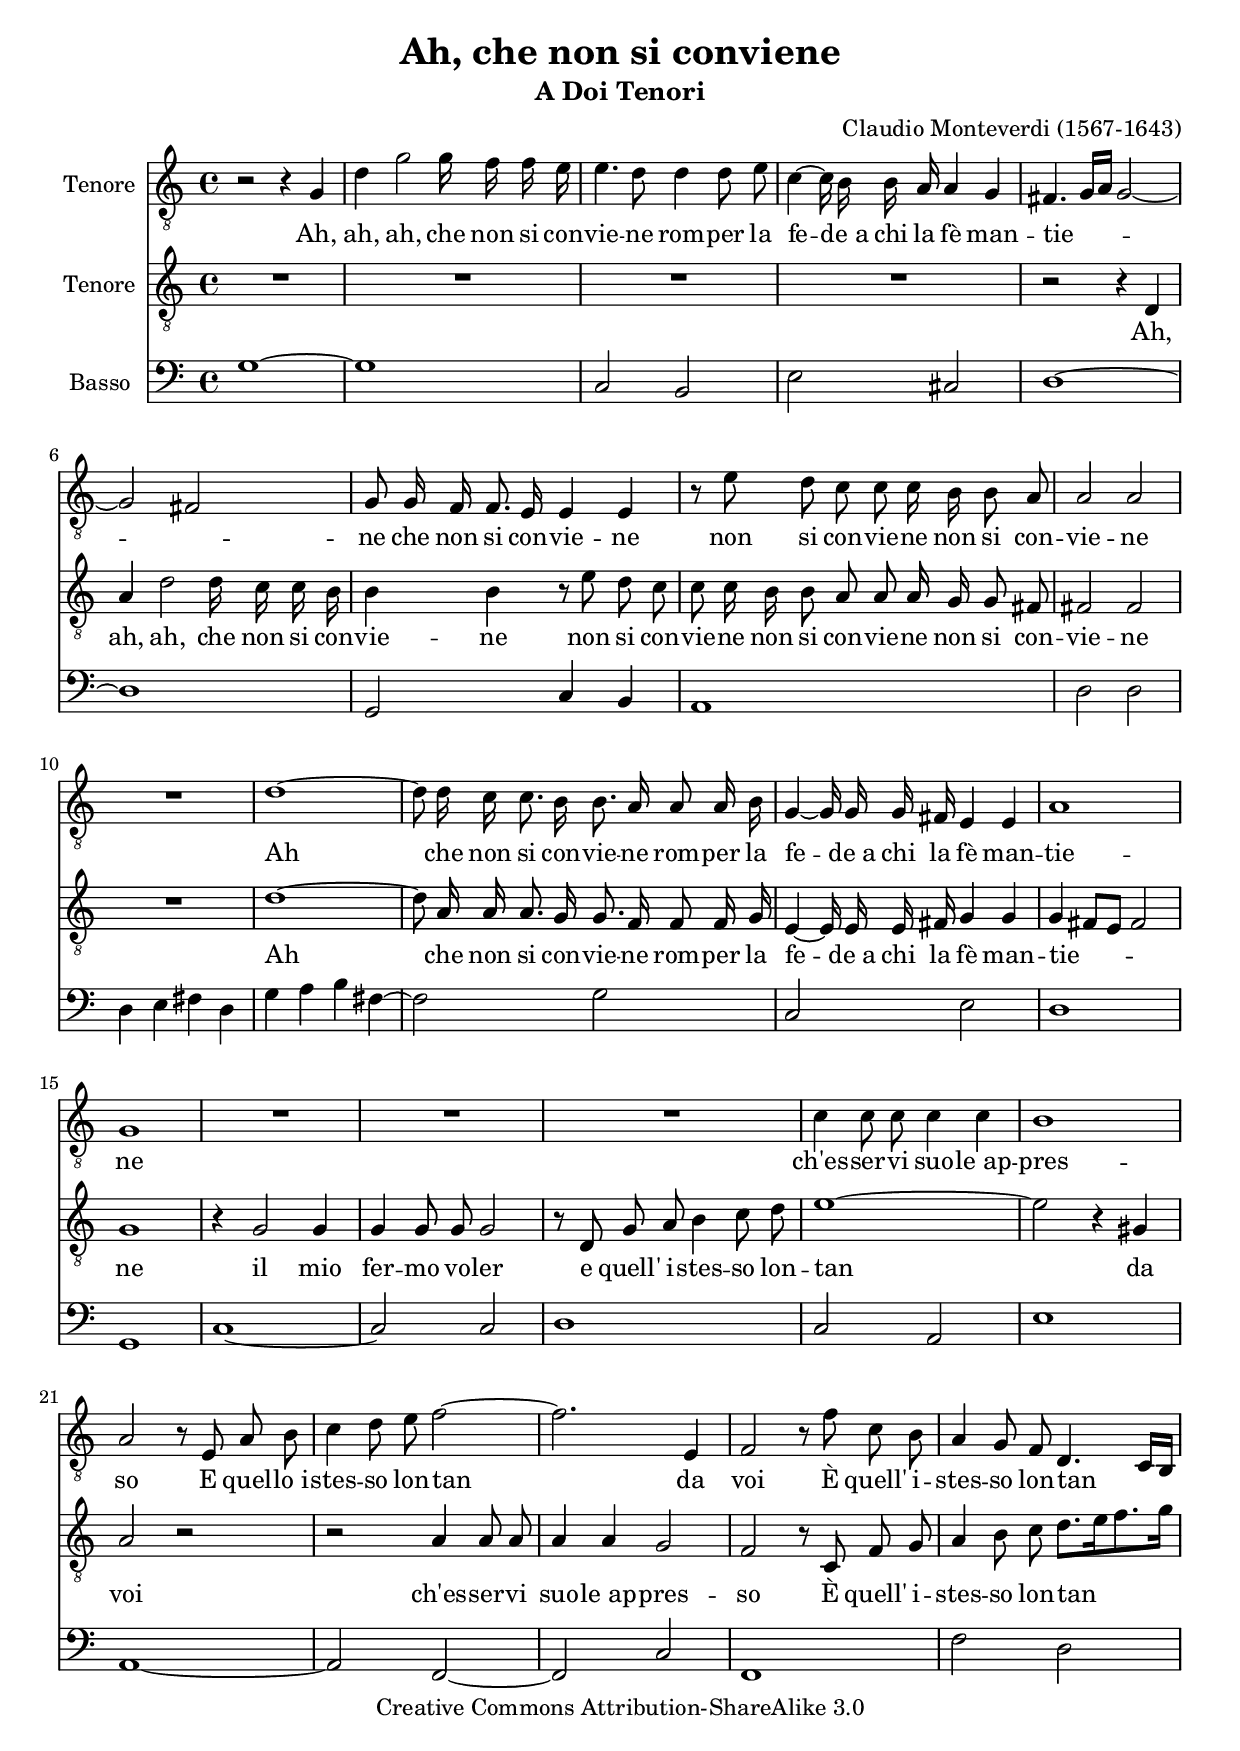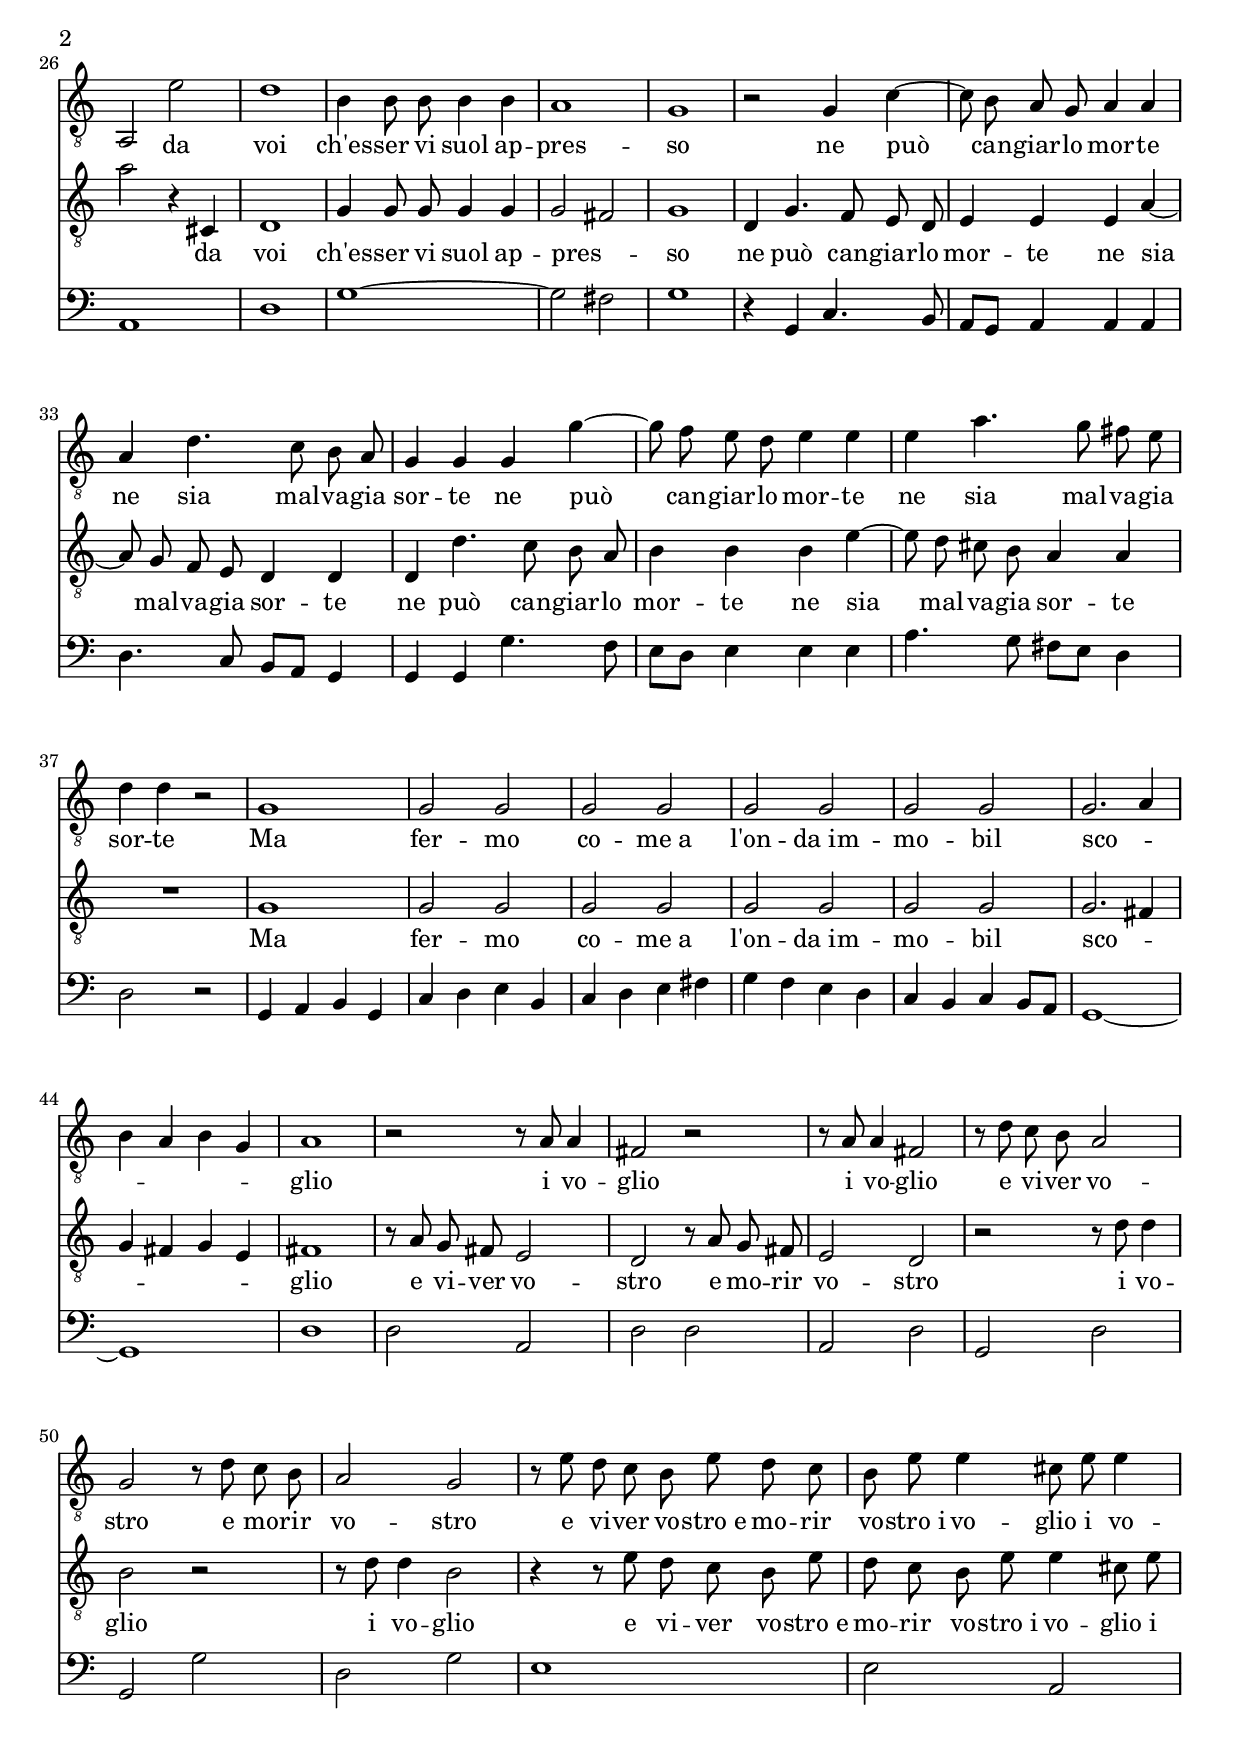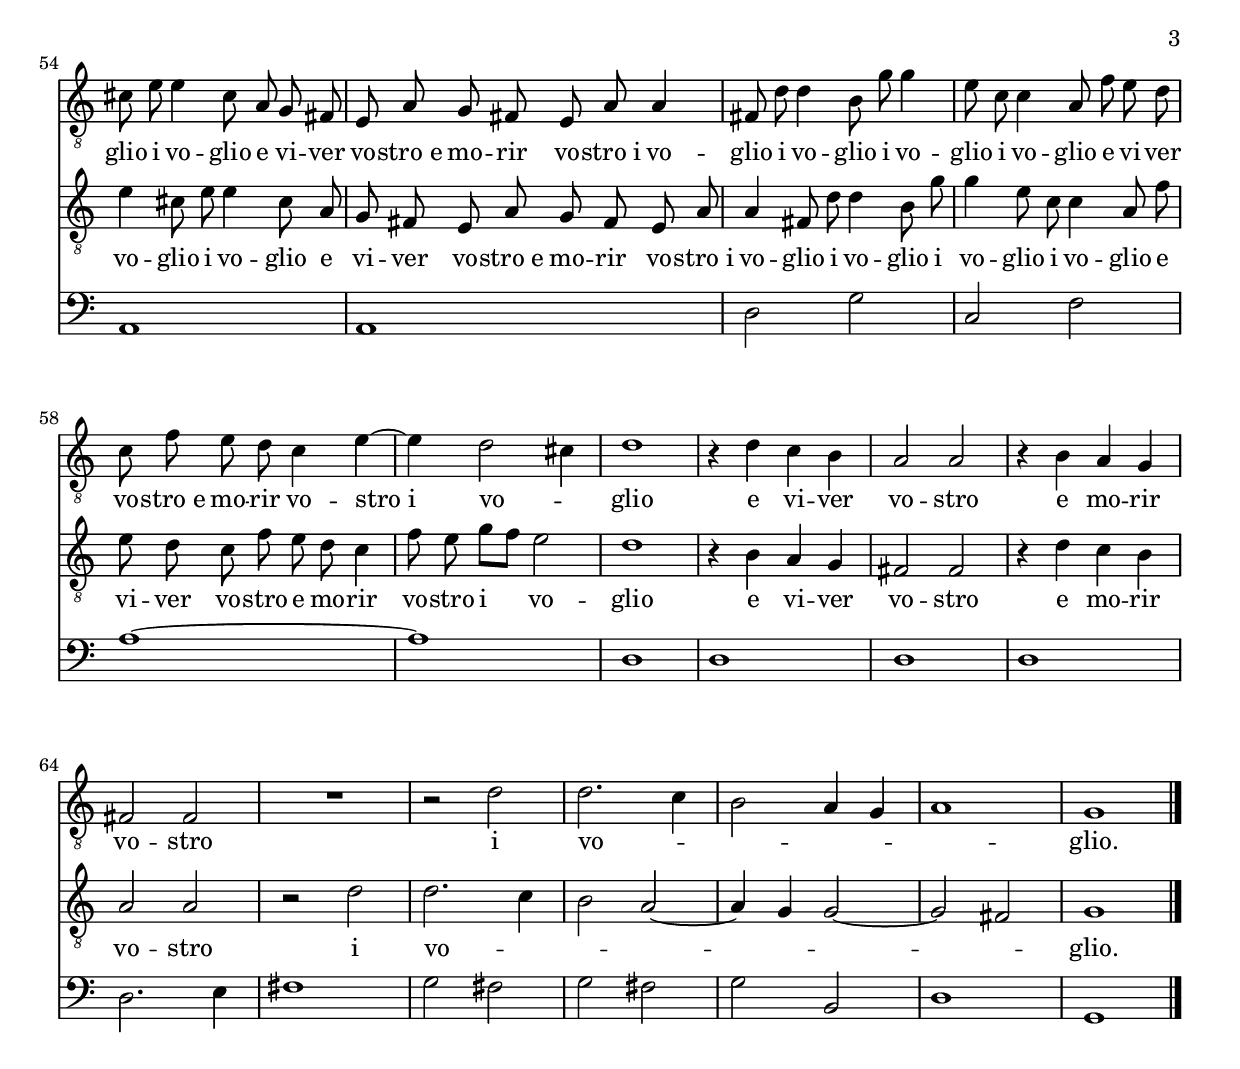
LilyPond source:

% Created on Sun Mar 15 17:23:46 CET 2009
\version "2.12.2"

\header {
	title = "Ah, che non si conviene"
	subtitle = "A Doi Tenori"
	composer = "Claudio Monteverdi (1567-1643)"
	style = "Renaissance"
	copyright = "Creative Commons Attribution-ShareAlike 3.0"
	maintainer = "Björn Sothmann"
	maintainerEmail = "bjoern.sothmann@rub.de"
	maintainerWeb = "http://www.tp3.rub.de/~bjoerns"
}

\include "deutsch.ly"

verseI= \lyricmode {
Ah, ah, ah, che non si con -- vie -- ne rom -- per la fe -- de_a chi la fè man -- tie -- ne che non si con -- vie -- ne non si con -- vie -- ne non si con -- vie -- ne Ah che non si con -- vie -- ne rom -- per la fe -- de_a chi la fè man -- tie -- ne ch'es -- ser -- vi suo -- le_ap -- pres -- so E quel -- lo_i -- stes -- so lon -- tan da voi È quell' i -- stes -- so lon -- tan da voi ch'es -- ser vi suol ap -- pres -- so ne può can -- giar -- lo mor -- te ne sia mal -- va -- gia sor -- te ne può can -- giar -- lo mor -- te ne sia mal -- va -- gia sor -- te Ma fer -- mo co -- me_a l'on -- da_im -- mo -- bil sco -- glio i vo -- glio i vo -- glio e vi -- ver vo -- stro e mo -- rir vo -- stro e vi -- ver vo -- stro_e mo -- rir vo -- stro_i vo -- glio i vo -- glio i vo -- glio e vi -- ver vo -- stro_e mo -- rir vo -- stro_i vo -- glio i vo -- glio i vo -- glio i vo -- glio e vi -- ver vo -- stro_e mo -- rir vo -- stro_i vo -- glio e vi -- ver vo -- stro e mo -- rir vo -- stro i vo -- glio.
}
verseII= \lyricmode {
Ah, ah, ah, che non si con -- vie -- ne non si con -- vie -- ne non si con -- vie -- ne non si con -- vie -- ne Ah che non si con -- vie -- ne rom -- per la fe -- de_a chi la fè man -- tie -- ne il mio fer -- mo vo -- ler e quell' i -- stes -- so lon -- tan da voi ch'es -- ser -- vi suo -- le_ap -- pres -- so È quell' i -- stes -- so lon -- tan da voi ch'es -- ser vi suol ap -- pres -- so ne può can -- giar -- lo mor -- te ne sia mal -- va -- gia sor -- te ne può can -- giar -- lo mor -- te ne sia mal -- va -- gia sor -- te Ma fer -- mo co -- me_a l'on -- da_im -- mo -- bil sco -- glio e vi -- ver vo -- stro e mo -- rir vo -- stro i vo -- glio i vo -- glio e vi -- ver vo -- stro_e mo -- rir vo -- stro_i vo -- glio i vo -- glio i vo -- glio e vi -- ver vo -- stro_e mo -- rir vo -- stro_i vo -- glio i vo -- glio i vo -- glio i vo -- glio e vi -- ver vo -- stro e mo -- rir vo -- stro i vo -- glio e vi -- ver vo -- stro e mo -- rir vo -- stro i vo -- glio.
}
 

staffTenore = \new Staff  {
	\time 4/4
	\override Score.MetronomeMark #'stencil = ##f
	\tempo 4 = 100 
	\set Staff.instrumentName="Tenore"
	\set Staff.midiInstrument="oboe"
	\key c \major
	\clef "G_8"
	\relative c' { 	
		\context Voice = "melodyTen" {
			\dynamicUp
			\autoBeamOff
			r2 r4 g |
			d' g2 g16 f f e |
			e4. d8 d4 d8 e |
			c4~ c16 h h a a4 g |
			fis4.\melisma g16[ a] g2~ |
			g fis\melismaEnd |
			g8 g16 f f8. e16 e4 e |
			r8 e' d c c c16 h h8 a |
			a2 a |
			R1 |
			d1~ |
			d8 d16 c c8. h16 h8. a16 a8 a16 h |
			g4~ g16 g g fis e4 e |
			a1 |
			g |
			R1*3 |
			c4 c8 c c4 c |
			h1 |
			a2 r8 e a h |
			c4 d8 e f2~ |
			f2. e,4 |
			f2 r8 f' c h |
			a4 g8 f d4.\melisma c16[ h] |
			a2\melismaEnd e'' |
			d1 |
			h4 h8 h h4 h |
			a1 |
			g |
			r2 g4 c~ |
			c8 h a g a4 a |
			a d4. c8 h a |
			g4 g g g'~ |
			g8 f e d e4 e |
			e a4. g8 fis e |
			d4 d r2 |
			g,1 |
			g2 g |
			g g |
			g g |
			g g |
			g2.\melisma a4 |
			h a h g\melismaEnd |
			a1 |
			r2 r8 a a4 |
			fis2 r |
			r8 a a4 fis2 |
			r8 d' c h a2 |
			g r8 d' c h |
			a2 g |
			r8 e' d c h e d c |
			h e e4 cis8 e e4 |
			cis8 e e4 cis8 a g fis |
			e a g fis e a a4 |
			fis8 d' d4 h8 g' g4 |
			e8 c c4 a8 f' e d |
			c f e d c4 e~ |
			e d2\melisma cis4\melismaEnd |
			d1 |
			r4 d c h |
			a2 a |
			r4 h a g |
			fis2 fis |
			R1 |
			r2 d' |
			d2.\melisma c4 |
			h2 a4 g |
			a1\melismaEnd |
			g |
		}

	\bar "|."
	}

}
staffTenoreII = \new Staff  {
	\set Staff.instrumentName="Tenore"
	\set Staff.midiInstrument="oboe"
	\key c \major
	\clef "G_8"
	\relative c { 	
		\context Voice = "melodyTenIII" {
			\dynamicUp
			\autoBeamOff
			R1*4 |
			r2 r4 d |
			a' d2 d16 c c h |
			h4 h r8 e d c |
			c c16 h h8 a a a16 g g8 fis |
			fis2 fis |
			R1 |
			d'1~ |
			d8 a16 a a8. g16 g8. f16 f8 f16 g |
			e4~ e16 e e fis g4 g |
			g\melisma fis8[ e] fis2\melismaEnd |
			g1 |
			r4 g2 g4 |
			g g8 g g2 |
			r8 d g a h4 c8 d |
			e1~ |
			e2 r4 gis, |
			a2 r |
			r a4 a8 a |
			a4 a g2 |
			f r8 c f g |
			a4 h8 c d8.[\melisma e16 f8. g16] |
			a2\melismaEnd r4 cis,, |
			d1 |
			g4 g8 g g4 g |
			g2\melisma fis\melismaEnd |
			g1 |
			d4 g4. f8 e d |
			e4 e e a~ |
			a8 g f e d4 d |
			d d'4. c8 h a |
			h4 h h e~ |
			e8 d cis h a4 a |
			R1 |
			g |
			g2 g |
			g g |
			g g |
			g g |
			g2.\melisma fis4 |
			g fis g e\melismaEnd |
			fis1 |
			r8 a g fis e2 |
			d r8 a' g fis |
			e2 d |
			r r8 d' d4 |
			h2 r |
			r8 d d4 h2 |
			r4 r8 e d c h e |
			d c h e e4 cis8 e |
			e4 cis8 e e4 cis8 a |
			g fis e a g fis e a |
			a4 fis8 d' d4 h8 g' |
			g4 e8 c c4 a8 f' |
			e d c f e d c4 |
			f8 e g[ f] e2 |
			d1 |
			r4 h a g |
			fis2 fis |
			r4 d' c h |
			a2 a |
			r d |
			d2.\melisma c4 |
			h2 a~ |
			a4 g g2~ |
			g fis\melismaEnd |
			g1 |
		}

	\bar "|."
	}

}
staffBasso = \new Staff  {
	\set Staff.instrumentName="Basso"
	\set Staff.midiInstrument="harpsichord"
	\key c \major
	\clef bass
	\relative c' { 	
		g1~ |
		g |
		c,2 h |
		e cis |
		d1~ |
		d |
		g,2 c4 h |
		a1 |
		d2 d |
		d4 e fis d |
		g a h fis~ |
		fis2 g |
		c, e |
		d1 |
		g, |
		c~ |
		c2 c |
		d1 |
		c2 a |
		e'1 |
		a,~ |
		a2 f~ |
		f c' |
		f,1 |
		f'2 d |
		a1 |
		d |
		g~ |
		g2 fis |
		g1 |
		r4 g, c4. h8 |
		a g a4 a a |
		d4. c8 h a g4 |
		g g g'4. f8 |
		e d e4 e e |
		a4. g8 fis e d4 |
		d2 r |
		g,4 a h g |
		c d e h |
		c d e fis |
		g f e d |
		c h c h8 a |
		g1~ |
		g |
		d' |
		d2 a |
		d d |
		a d |
		g, d' |
		g, g' |
		d g |
		e1 |
		e2 a, |
		a1 |
		a |
		d2 g |
		c, f |
		a1~ |
		a |
		d, |
		d |
		d |
		d |
		d2. e4 |
		fis1 |
		g2 fis |
		g fis |
		g h, |
		d1 |
		g, |
	\bar "|."
	}

}


\score {
	<<
		\staffTenore
		\context Lyrics = "lmelodyTen" \lyricmode  { \lyricsto "melodyTen" \verseI }
		
		\staffTenoreII
		\context Lyrics = "lmelodyTenIII" \lyricmode  { \lyricsto "melodyTenIII" \verseII }
		
		\staffBasso
	>>
	
	\midi {
	}

	\layout  {
	}
}

\paper {
}

